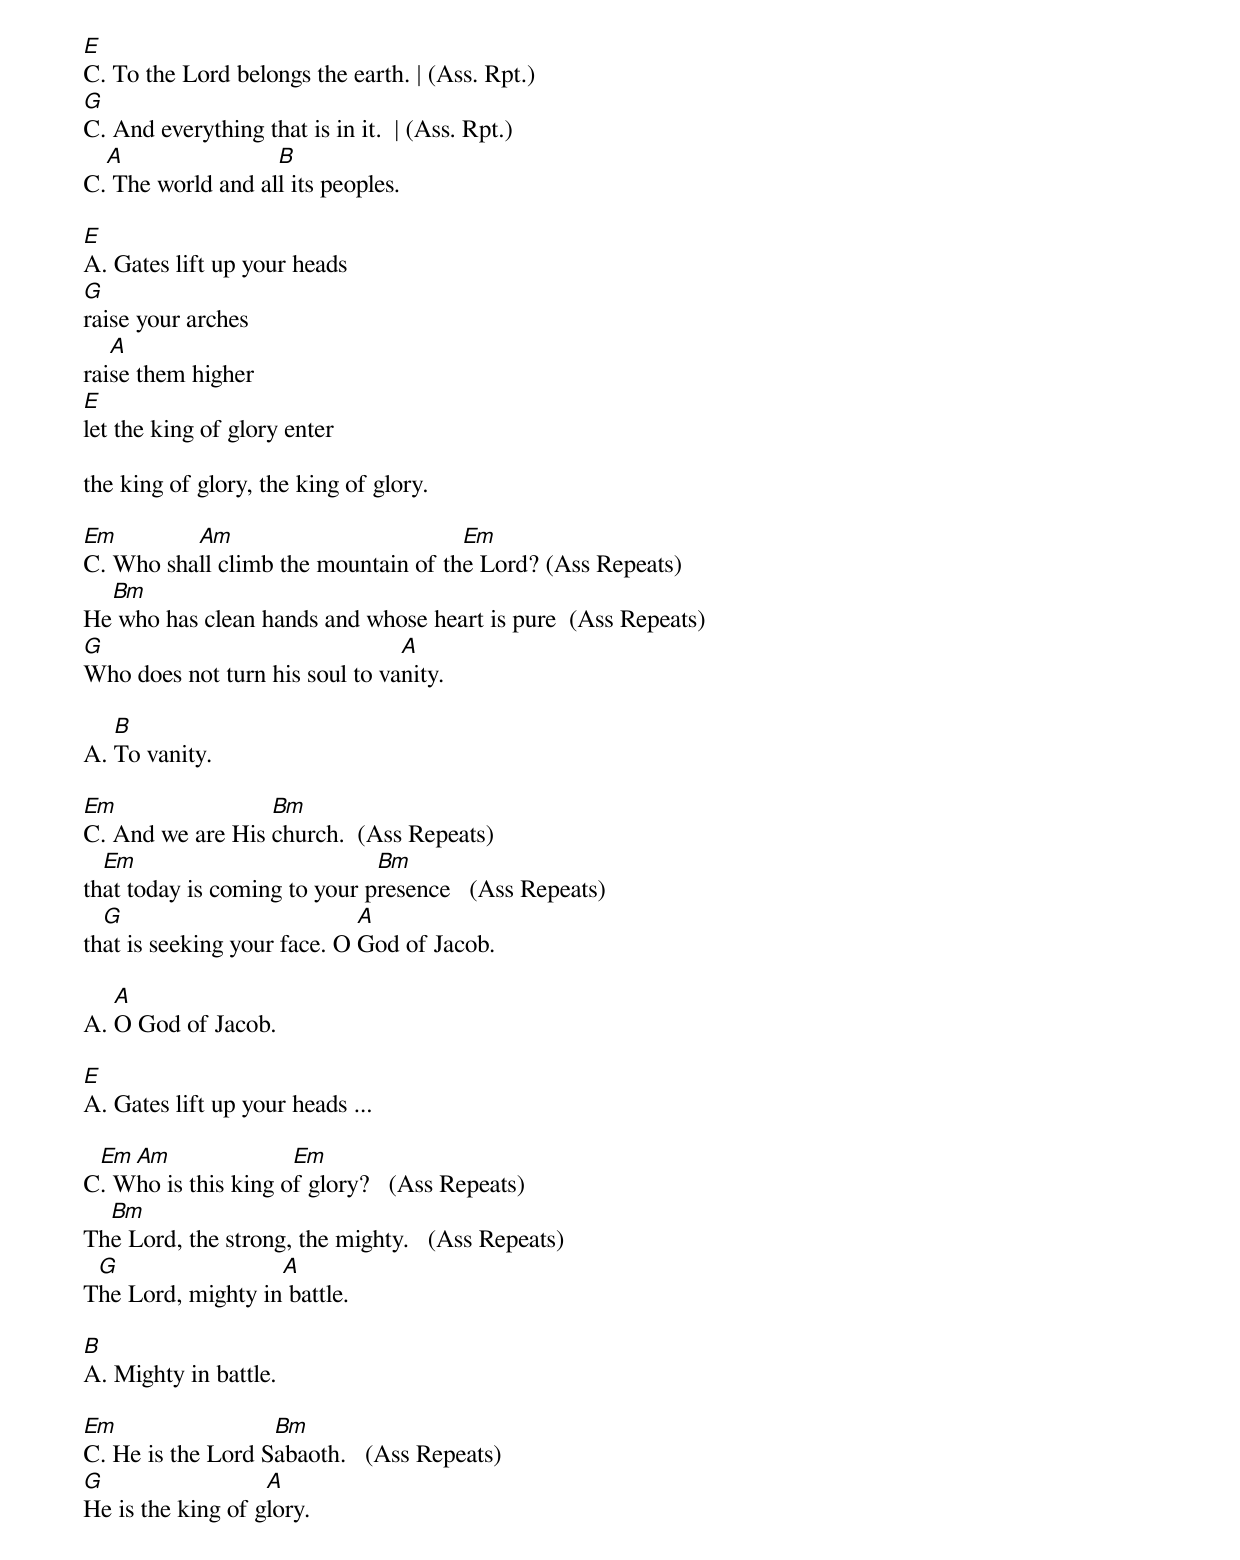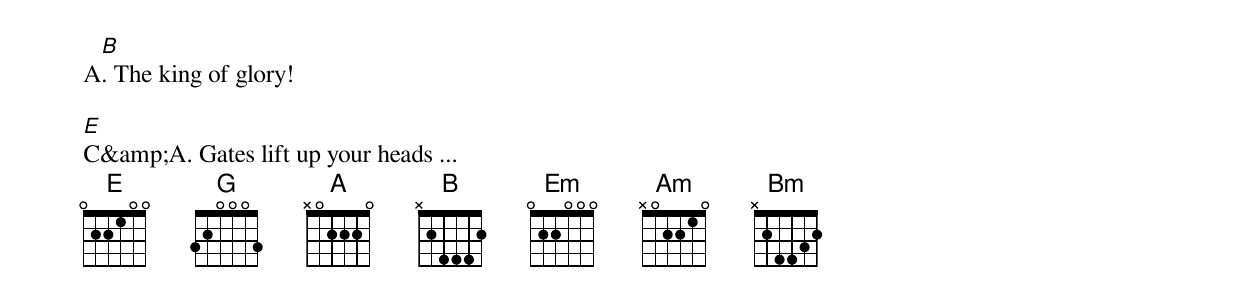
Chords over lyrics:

E
C. To the Lord belongs the earth. | (Ass. Rpt.)
G
C. And everything that is in it.  | (Ass. Rpt.)
  A                B
C. The world and all its peoples.

E
A. Gates lift up your heads
G
raise your arches
   A
raise them higher
E
let the king of glory enter

the king of glory, the king of glory.

Em        Am                         Em
C. Who shall climb the mountain of the Lord? (Ass Repeats)
  Bm
He who has clean hands and whose heart is pure  (Ass Repeats)
G                               A
Who does not turn his soul to vanity.

   B
A. To vanity.

Em                Bm
C. And we are His church.  (Ass Repeats)
  Em                          Bm
that today is coming to your presence   (Ass Repeats)
  G                          A
that is seeking your face. O God of Jacob.

   A
A. O God of Jacob.

E
A. Gates lift up your heads ...

 Em Am               Em
C. Who is this king of glory?   (Ass Repeats)
  Bm
The Lord, the strong, the mighty.   (Ass Repeats)
 G                 A
The Lord, mighty in battle.

B
A. Mighty in battle.

Em                 Bm
C. He is the Lord Sabaoth.   (Ass Repeats)
G                  A
He is the king of glory.

 B
A. The king of glory!

E
C&amp;A. Gates lift up your heads ...
